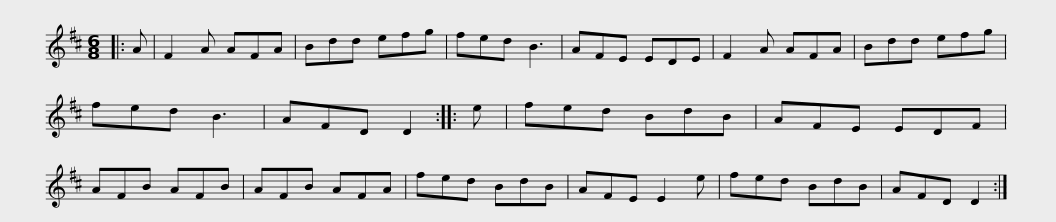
X:1
L:1/8
M:6/8
I:linebreak $
K:D
V:1 treble
V:1
|: A | F2 A AFA | Bdd efg | fed B3 | AFE EDE | %5
 F2 A AFA | Bdd efg | fed B3 |$ AFD D2 :: e | %10
 fed BdB | AFE EDF | AFB AFB | AFB AFA | fed BdB | %15
 AFE E2 e |$ fed BdB | AFD D2 :| %18
